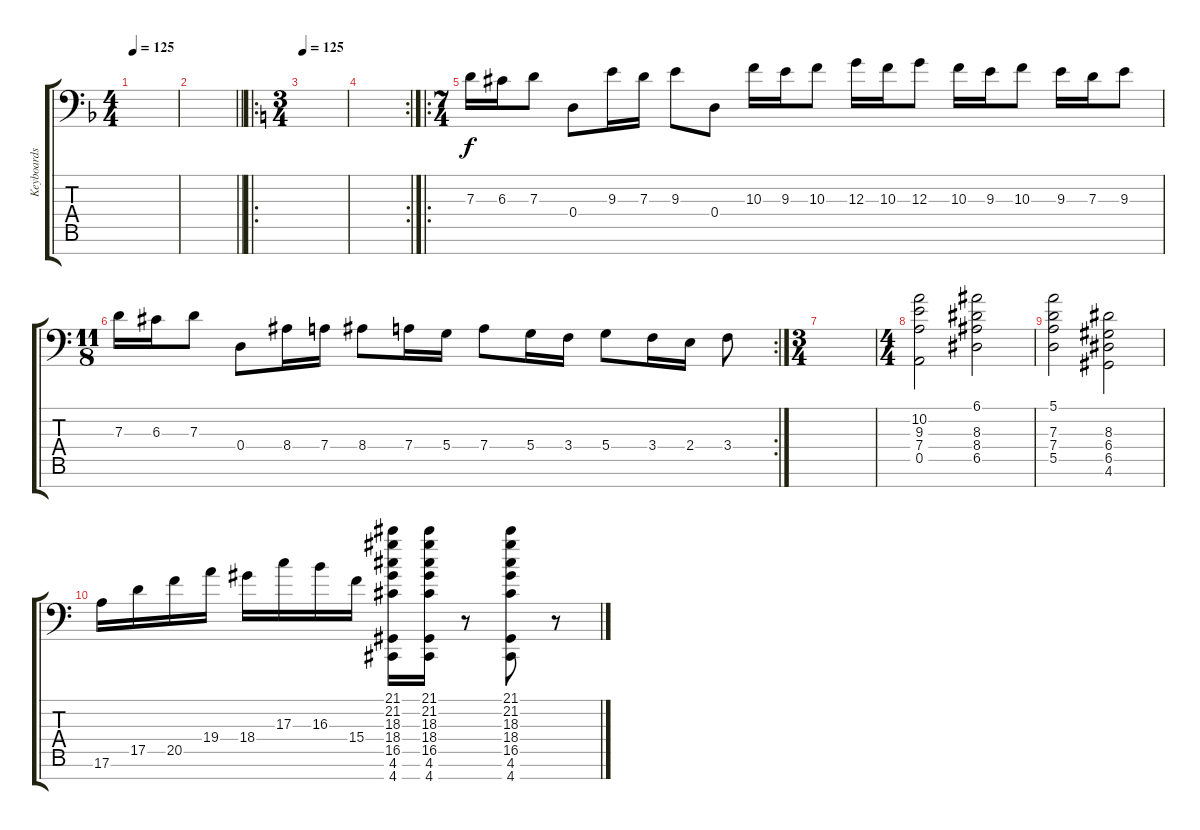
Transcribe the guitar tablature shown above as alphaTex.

\track ("Keyboards 1" "Keyboards ") {instrument rockorgan}
\staff {score tabs}
\tuning (E4 B3 G3 D3 A2 E2 A1) {hide}
\ts (4 4)
\tempo 125
\clef f4
\ks f
|
\barLineRight lightlight
|
\ro
\ts (3 4)
\tempo 125
\ks c
|
\rc 2
|
\ro
\ts (7 4)
7.3.16{volume 4 balance 2 instrument lead2sawtooth} 6.3.16 7.3.8 0.4.8 9.3.16 7.3.16 9.3.8 0.4.8 10.3.16 9.3.16 10.3.8 12.3.16 10.3.16 12.3.8 10.3.16 9.3.16 10.3.8 9.3.16 7.3.16 9.3.8 |
\rc 2
\ts (11 8)
7.3.16 6.3.16 7.3.8 0.4.8 8.4.16 7.4.16 8.4.8 7.4.16 5.4.16 7.4.8 5.4.16 3.4.16 5.4.8 3.4.16 2.4.16 3.4.8 |
\ts (3 4)
|
\ts (4 4)
(10.2 9.3 7.4 0.5).2{volume 3} (6.1 8.3 8.4 6.5).2 |
(5.1 7.3 7.4 5.5).2 (8.3 6.4 6.5 4.6).2 |
17.6.16 17.5.16 20.5.16 19.4.16 18.4.16 17.3.16 16.3.16 15.4.16 (21.1 21.2 18.3 18.4 16.5 4.6 4.7).16 (21.1 21.2 18.3 18.4 16.5 4.6 4.7).16 r.8 (21.1 21.2 18.3 18.4 16.5 4.6 4.7).8 r.8
